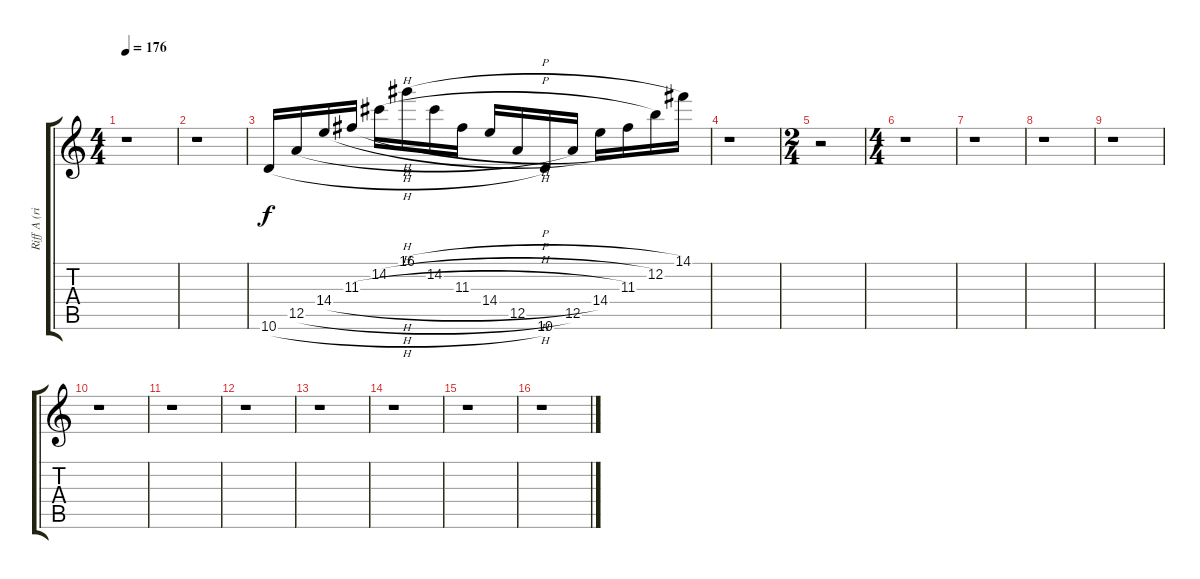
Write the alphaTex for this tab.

\track ("Riff A (right)" "Riff A (ri") {instrument distortionguitar}
\staff {score tabs}
\tuning (E4 B3 G3 D3 A2 E2) {hide}
\ts (4 4)
\tempo 176
\clef g2
\ks c
r.1{dy f} |
r.1 |
10.6{h}.16 12.5{h}.16 14.4{h}.16 11.3{h}.16 14.2{h}.16 16.1{h}.16 14.2{h}.16 11.3{h}.16 14.4{h}.16 12.5{h}.16 10.6.16 12.5.16 14.4.16 11.3.16 12.2.16 14.1.16 |
r.1 |
\ts (2 4)
r.2 |
\ts (4 4)
r.1 |
r.1 |
r.1 |
r.1 |
r.1 |
r.1 |
r.1 |
r.1 |
r.1 |
r.1 |
r.1
